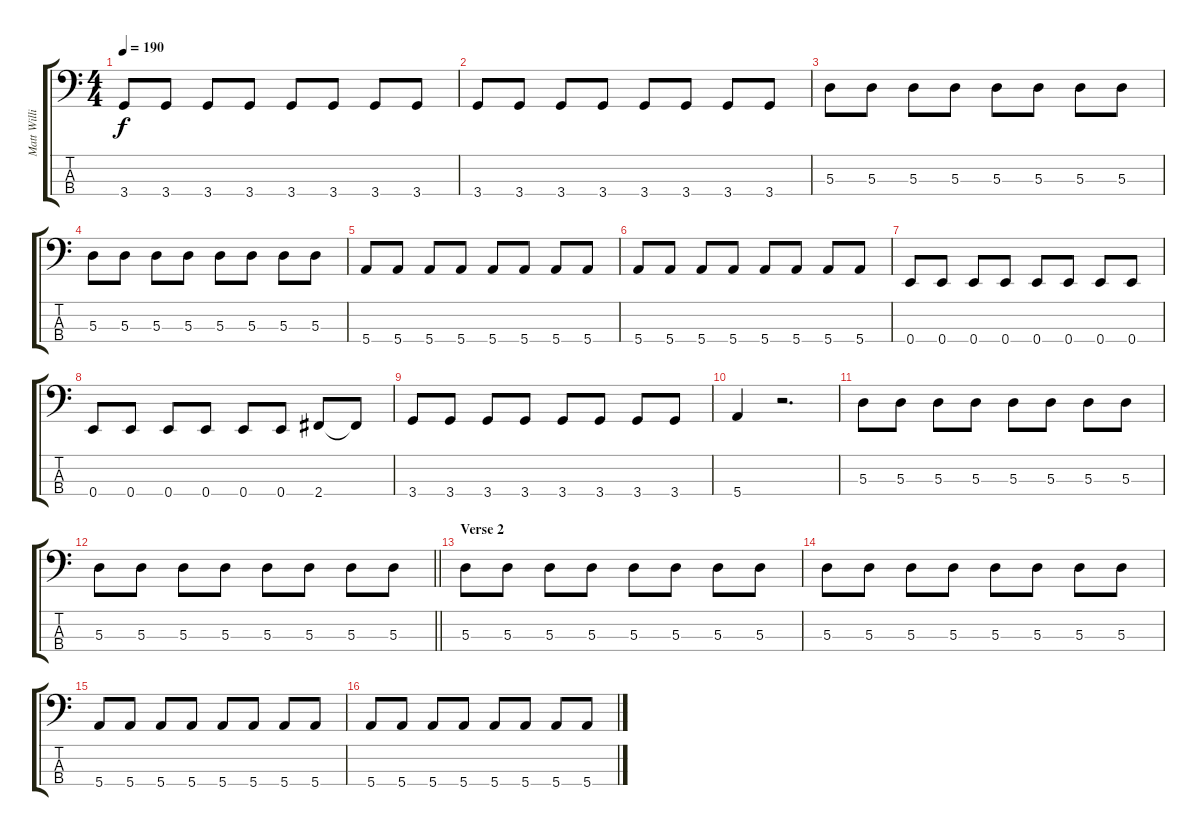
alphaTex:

\track ("Matt Willis" "Matt Willi") {instrument electricbasspick}
\staff {score tabs}
\tuning (G2 D2 A1 E1) {hide}
\ts (4 4)
\tempo 190
\clef f4
\ks c
3.4.8{dy f} 3.4.8 3.4.8 3.4.8 3.4.8 3.4.8 3.4.8 3.4.8 |
3.4.8 3.4.8 3.4.8 3.4.8 3.4.8 3.4.8 3.4.8 3.4.8 |
5.3.8 5.3.8 5.3.8 5.3.8 5.3.8 5.3.8 5.3.8 5.3.8 |
5.3.8 5.3.8 5.3.8 5.3.8 5.3.8 5.3.8 5.3.8 5.3.8 |
5.4.8 5.4.8 5.4.8 5.4.8 5.4.8 5.4.8 5.4.8 5.4.8 |
5.4.8 5.4.8 5.4.8 5.4.8 5.4.8 5.4.8 5.4.8 5.4.8 |
0.4.8 0.4.8 0.4.8 0.4.8 0.4.8 0.4.8 0.4.8 0.4.8 |
0.4.8 0.4.8 0.4.8 0.4.8 0.4.8 0.4.8 2.4.8 2.4{t}.8 |
3.4.8 3.4.8 3.4.8 3.4.8 3.4.8 3.4.8 3.4.8 3.4.8 |
5.4.4 r.2{d} |
5.3.8 5.3.8 5.3.8 5.3.8 5.3.8 5.3.8 5.3.8 5.3.8 |
\barLineRight lightlight
5.3.8 5.3.8 5.3.8 5.3.8 5.3.8 5.3.8 5.3.8 5.3.8 |
\section ("" "Verse 2")
5.3.8 5.3.8 5.3.8 5.3.8 5.3.8 5.3.8 5.3.8 5.3.8 |
5.3.8 5.3.8 5.3.8 5.3.8 5.3.8 5.3.8 5.3.8 5.3.8 |
5.4.8 5.4.8 5.4.8 5.4.8 5.4.8 5.4.8 5.4.8 5.4.8 |
5.4.8 5.4.8 5.4.8 5.4.8 5.4.8 5.4.8 5.4.8 5.4.8
